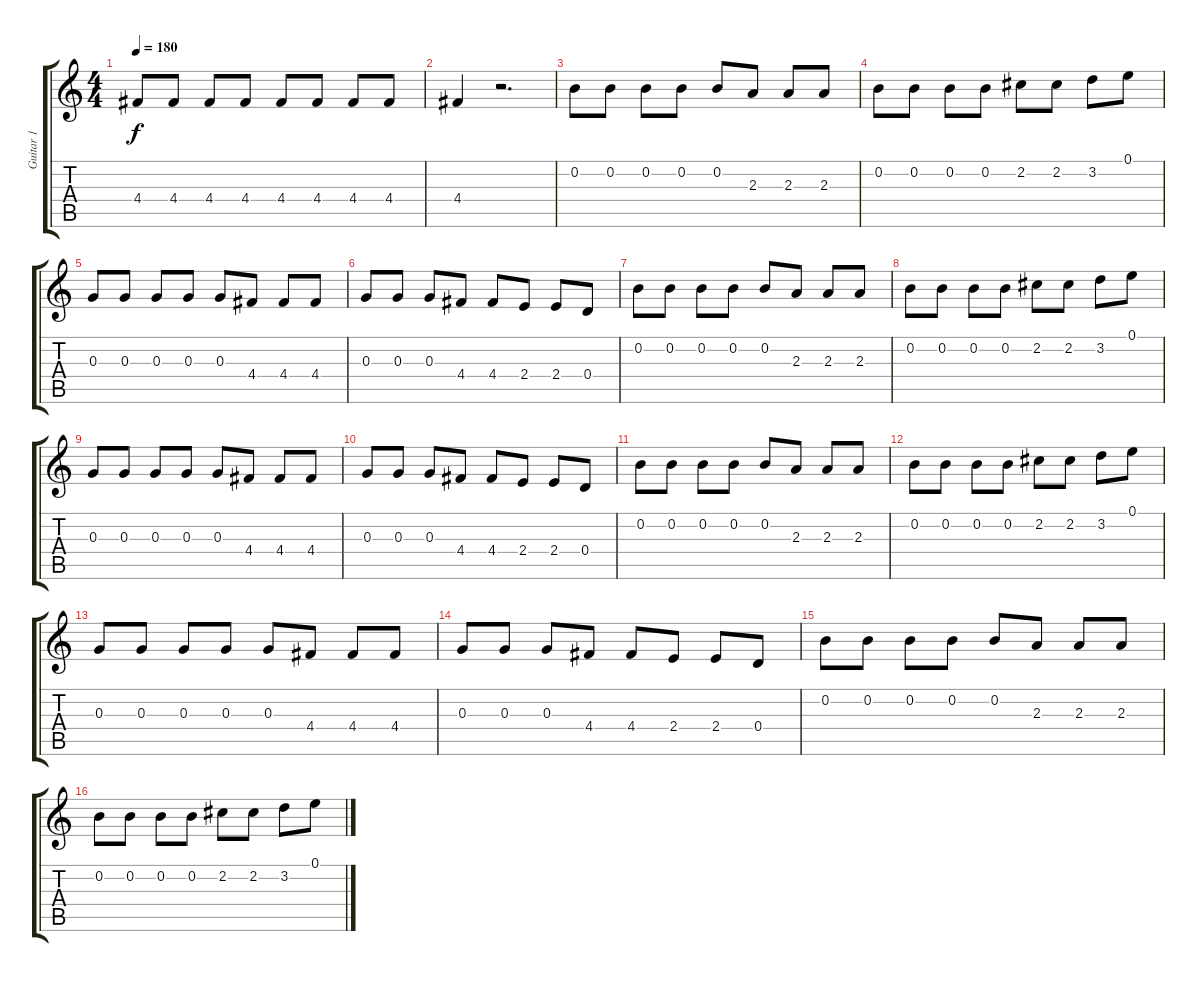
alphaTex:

\track ("Guitar 1" "Guitar 1") {instrument distortionguitar}
\staff {score tabs}
\tuning (E4 B3 G3 D3 A2 E2) {hide}
\ts (4 4)
\tempo 180
\clef g2
\ks c
4.4.8{dy f} 4.4.8 4.4.8 4.4.8 4.4.8 4.4.8 4.4.8 4.4.8 |
4.4.4 r.2{d} |
0.2.8 0.2.8 0.2.8 0.2.8 0.2.8 2.3.8 2.3.8 2.3.8 |
0.2.8 0.2.8 0.2.8 0.2.8 2.2.8 2.2.8 3.2.8 0.1.8 |
0.3.8 0.3.8 0.3.8 0.3.8 0.3.8 4.4.8 4.4.8 4.4.8 |
0.3.8 0.3.8 0.3.8 4.4.8 4.4.8 2.4.8 2.4.8 0.4.8 |
0.2.8 0.2.8 0.2.8 0.2.8 0.2.8 2.3.8 2.3.8 2.3.8 |
0.2.8 0.2.8 0.2.8 0.2.8 2.2.8 2.2.8 3.2.8 0.1.8 |
0.3.8 0.3.8 0.3.8 0.3.8 0.3.8 4.4.8 4.4.8 4.4.8 |
0.3.8 0.3.8 0.3.8 4.4.8 4.4.8 2.4.8 2.4.8 0.4.8 |
0.2.8 0.2.8 0.2.8 0.2.8 0.2.8 2.3.8 2.3.8 2.3.8 |
0.2.8 0.2.8 0.2.8 0.2.8 2.2.8 2.2.8 3.2.8 0.1.8 |
0.3.8 0.3.8 0.3.8 0.3.8 0.3.8 4.4.8 4.4.8 4.4.8 |
0.3.8 0.3.8 0.3.8 4.4.8 4.4.8 2.4.8 2.4.8 0.4.8 |
0.2.8 0.2.8 0.2.8 0.2.8 0.2.8 2.3.8 2.3.8 2.3.8 |
0.2.8 0.2.8 0.2.8 0.2.8 2.2.8 2.2.8 3.2.8 0.1.8
